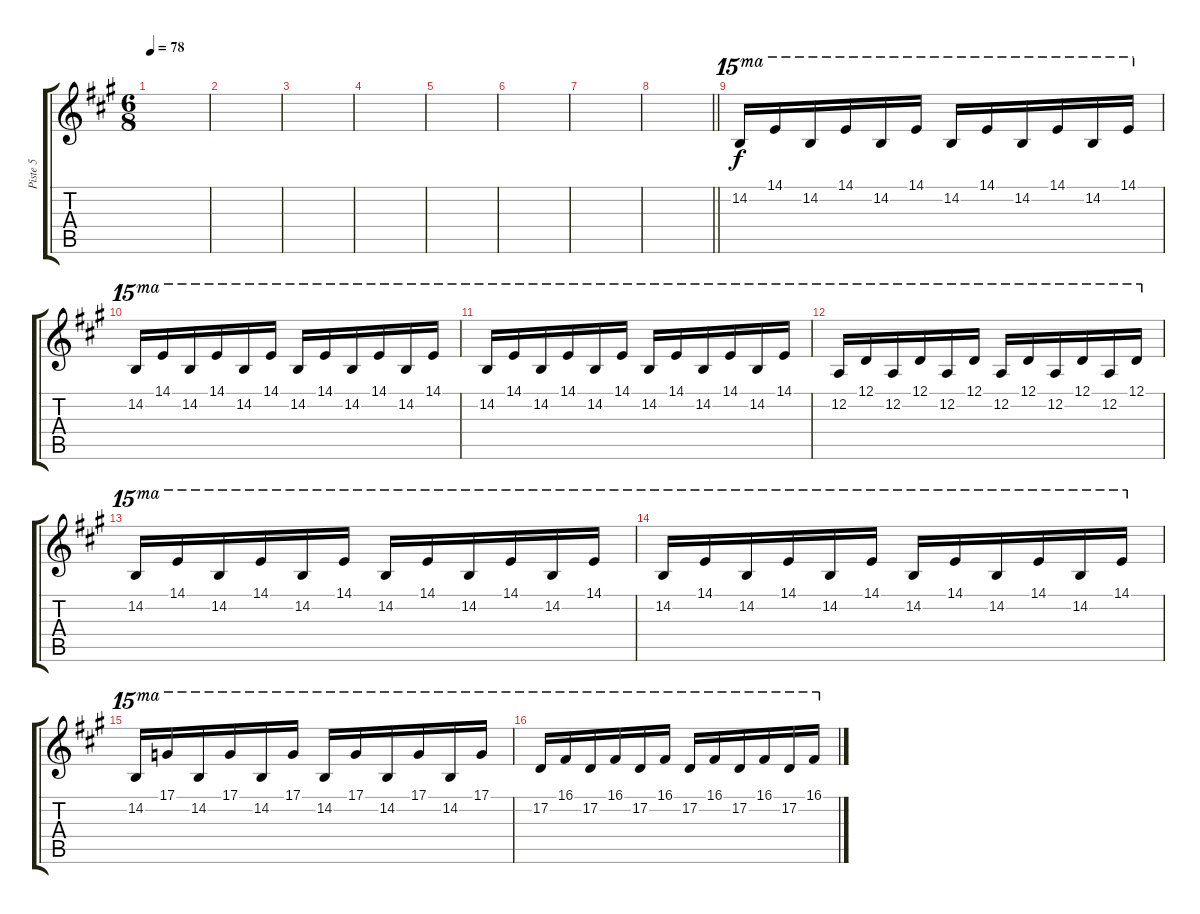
\track ("Piste 5" "Piste 5") {instrument electricguitarjazz}
\staff {score tabs}
\tuning (D4 A3 F3 C3 G2 C2) {hide}
\ts (6 8)
\tempo 78
\clef g2
\ks a
|
|
|
|
|
|
|
\barLineRight lightlight
|
14.2.16{ot 15ma} 14.1.16{ot 15ma} 14.2.16{ot 15ma} 14.1.16{ot 15ma} 14.2.16{ot 15ma} 14.1.16{ot 15ma} 14.2.16{ot 15ma} 14.1.16{ot 15ma} 14.2.16{ot 15ma} 14.1.16{ot 15ma} 14.2.16{ot 15ma} 14.1.16{ot 15ma} |
14.2.16{ot 15ma} 14.1.16{ot 15ma} 14.2.16{ot 15ma} 14.1.16{ot 15ma} 14.2.16{ot 15ma} 14.1.16{ot 15ma} 14.2.16{ot 15ma} 14.1.16{ot 15ma} 14.2.16{ot 15ma} 14.1.16{ot 15ma} 14.2.16{ot 15ma} 14.1.16{ot 15ma} |
14.2.16{ot 15ma} 14.1.16{ot 15ma} 14.2.16{ot 15ma} 14.1.16{ot 15ma} 14.2.16{ot 15ma} 14.1.16{ot 15ma} 14.2.16{ot 15ma} 14.1.16{ot 15ma} 14.2.16{ot 15ma} 14.1.16{ot 15ma} 14.2.16{ot 15ma} 14.1.16{ot 15ma} |
12.2.16{ot 15ma} 12.1.16{ot 15ma} 12.2.16{ot 15ma} 12.1.16{ot 15ma} 12.2.16{ot 15ma} 12.1.16{ot 15ma} 12.2.16{ot 15ma} 12.1.16{ot 15ma} 12.2.16{ot 15ma} 12.1.16{ot 15ma} 12.2.16{ot 15ma} 12.1.16{ot 15ma} |
14.2.16{ot 15ma} 14.1.16{ot 15ma} 14.2.16{ot 15ma} 14.1.16{ot 15ma} 14.2.16{ot 15ma} 14.1.16{ot 15ma} 14.2.16{ot 15ma} 14.1.16{ot 15ma} 14.2.16{ot 15ma} 14.1.16{ot 15ma} 14.2.16{ot 15ma} 14.1.16{ot 15ma} |
14.2.16{ot 15ma} 14.1.16{ot 15ma} 14.2.16{ot 15ma} 14.1.16{ot 15ma} 14.2.16{ot 15ma} 14.1.16{ot 15ma} 14.2.16{ot 15ma} 14.1.16{ot 15ma} 14.2.16{ot 15ma} 14.1.16{ot 15ma} 14.2.16{ot 15ma} 14.1.16{ot 15ma} |
14.2.16{ot 15ma} 17.1.16{ot 15ma} 14.2.16{ot 15ma} 17.1.16{ot 15ma} 14.2.16{ot 15ma} 17.1.16{ot 15ma} 14.2.16{ot 15ma} 17.1.16{ot 15ma} 14.2.16{ot 15ma} 17.1.16{ot 15ma} 14.2.16{ot 15ma} 17.1.16{ot 15ma} |
17.2.16{ot 15ma} 16.1.16{ot 15ma} 17.2.16{ot 15ma} 16.1.16{ot 15ma} 17.2.16{ot 15ma} 16.1.16{ot 15ma} 17.2.16{ot 15ma} 16.1.16{ot 15ma} 17.2.16{ot 15ma} 16.1.16{ot 15ma} 17.2.16{ot 15ma} 16.1.16{ot 15ma}
